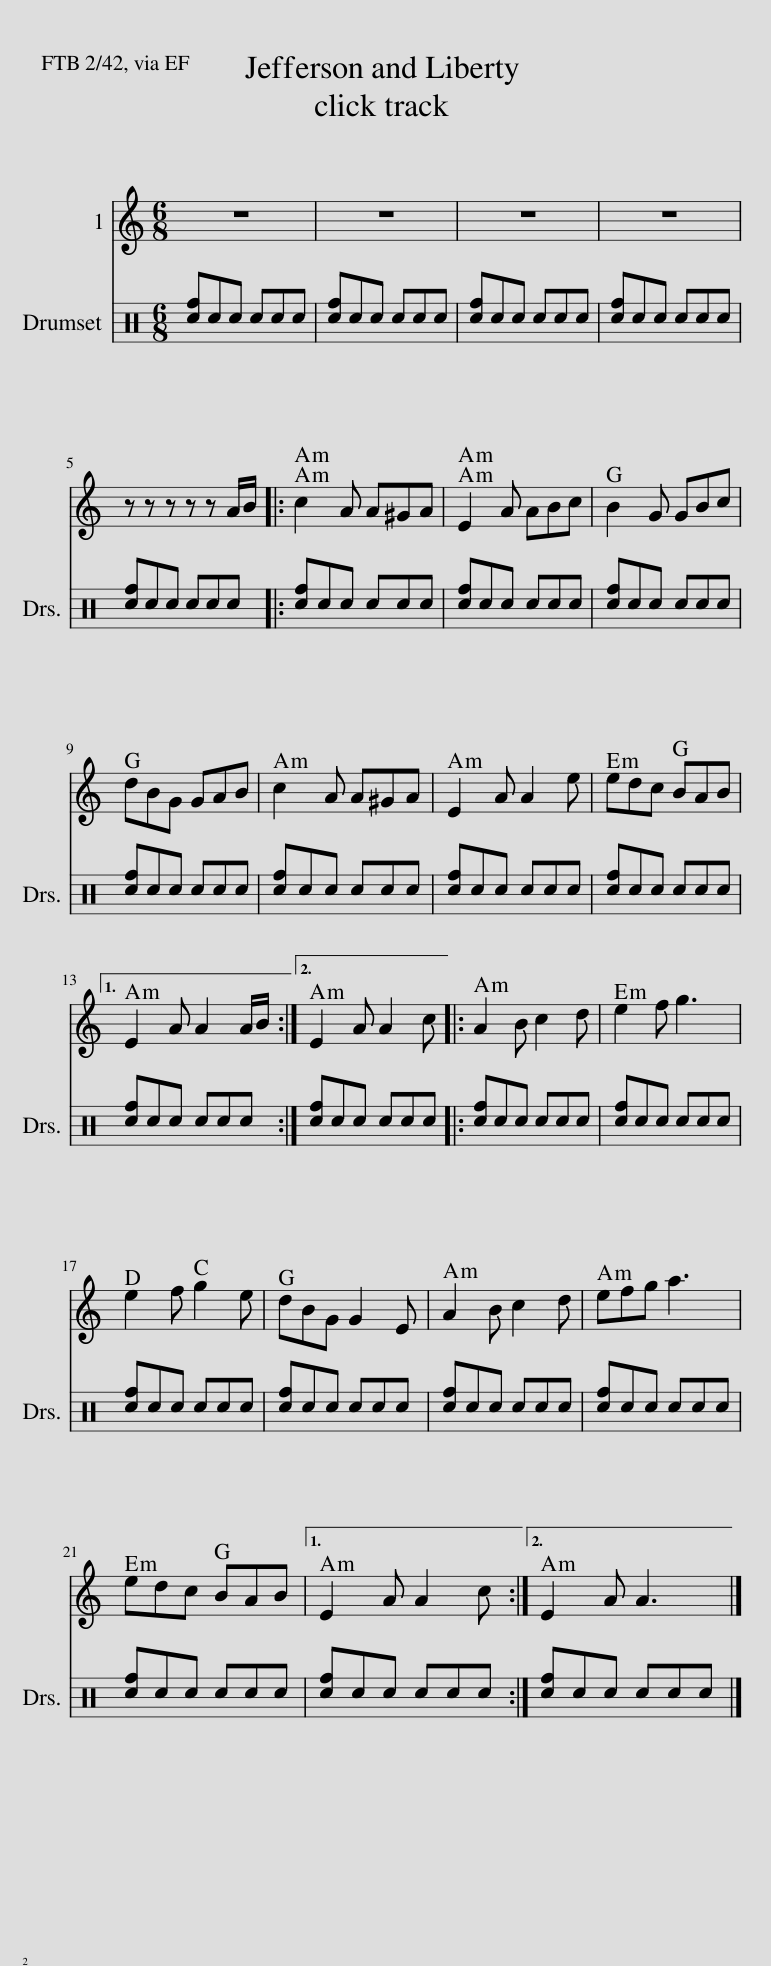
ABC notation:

X:1
%%score 1 2
L:1/8
M:6/8
I:linebreak $
K:C
V:1 treble
V:2 perc
K:none
V:1
 z6 | z6 | z6 | z6 |$ z z z z z A/B/ |: %5
 c2 A A^GA | E2 A ABc | B2 G GBc |$ dBG GAB | c2 A A^GA | %10
 E2 A A2 e | edc BAB |1$ E2 A A2 A/B/ :|2 E2 A A2 c |: A2 B c2 d | %15
 e2 f g3 |$ e2 f g2 e | dBG G2 E | A2 B c2 d | efg a3 |$ %20
 edc BAB |1 E2 A A2 c :|2 E2 A A3 |] %23
V:2
 [cf]cc ccc | [cf]cc ccc | [cf]cc ccc | [cf]cc ccc |$ [cf]cc ccc |: %5
 [cf]cc ccc | [cf]cc ccc | [cf]cc ccc |$ [cf]cc ccc | [cf]cc ccc | %10
 [cf]cc ccc | [cf]cc ccc |1$ [cf]cc ccc :|2 [cf]cc ccc |: [cf]cc ccc | %15
 [cf]cc ccc |$ [cf]cc ccc | [cf]cc ccc | [cf]cc ccc | [cf]cc ccc |$ %20
 [cf]cc ccc |1 [cf]cc ccc :|2 [cf]cc ccc |] %23
